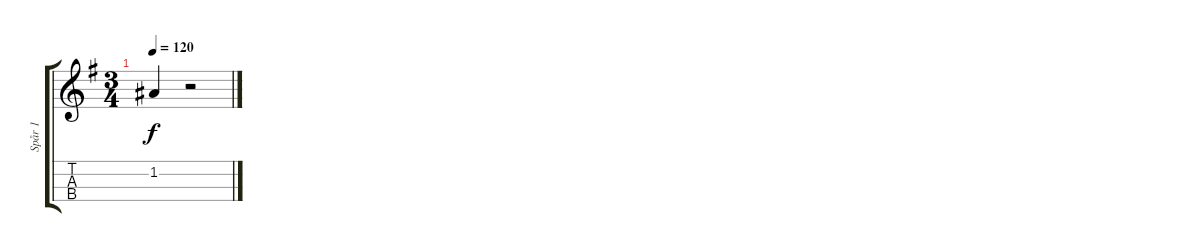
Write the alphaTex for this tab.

\track ("Spår 1" "Spår 1") {instrument vibraphone}
\staff {score tabs}
\tuning (E5 A4 D4 G3) {hide}
\ts (3 4)
\tempo 120
\clef g2
\ks g
1.2{t}.4{dy f} r.2
